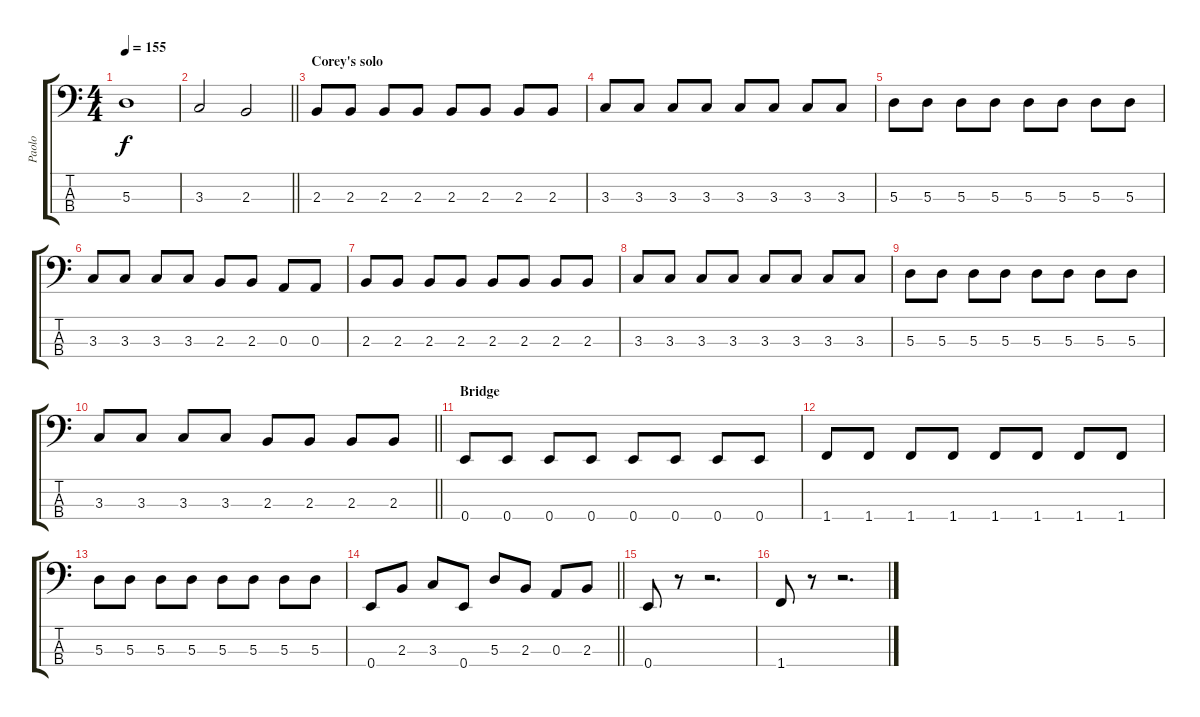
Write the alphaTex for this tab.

\track ("Paolo" "Paolo") {instrument electricbassfinger}
\staff {score tabs}
\tuning (G2 D2 A1 E1) {hide}
\ts (4 4)
\tempo 155
\clef f4
\ks c
5.3.1{dy f} |
\barLineRight lightlight
3.3.2 2.3.2 |
\section ("" "Corey's solo")
2.3.8 2.3.8 2.3.8 2.3.8 2.3.8 2.3.8 2.3.8 2.3.8 |
3.3.8 3.3.8 3.3.8 3.3.8 3.3.8 3.3.8 3.3.8 3.3.8 |
5.3.8 5.3.8 5.3.8 5.3.8 5.3.8 5.3.8 5.3.8 5.3.8 |
3.3.8 3.3.8 3.3.8 3.3.8 2.3.8 2.3.8 0.3.8 0.3.8 |
2.3.8 2.3.8 2.3.8 2.3.8 2.3.8 2.3.8 2.3.8 2.3.8 |
3.3.8 3.3.8 3.3.8 3.3.8 3.3.8 3.3.8 3.3.8 3.3.8 |
5.3.8 5.3.8 5.3.8 5.3.8 5.3.8 5.3.8 5.3.8 5.3.8 |
\barLineRight lightlight
3.3.8 3.3.8 3.3.8 3.3.8 2.3.8 2.3.8 2.3.8 2.3.8 |
\section ("" "Bridge")
0.4.8 0.4.8 0.4.8 0.4.8 0.4.8 0.4.8 0.4.8 0.4.8 |
1.4.8 1.4.8 1.4.8 1.4.8 1.4.8 1.4.8 1.4.8 1.4.8 |
5.3.8 5.3.8 5.3.8 5.3.8 5.3.8 5.3.8 5.3.8 5.3.8 |
\barLineRight lightlight
0.4.8 2.3.8 3.3.8 0.4.8 5.3.8 2.3.8 0.3.8 2.3.8 |
0.4.8 r.8 r.2{d} |
1.4.8 r.8 r.2{d}
